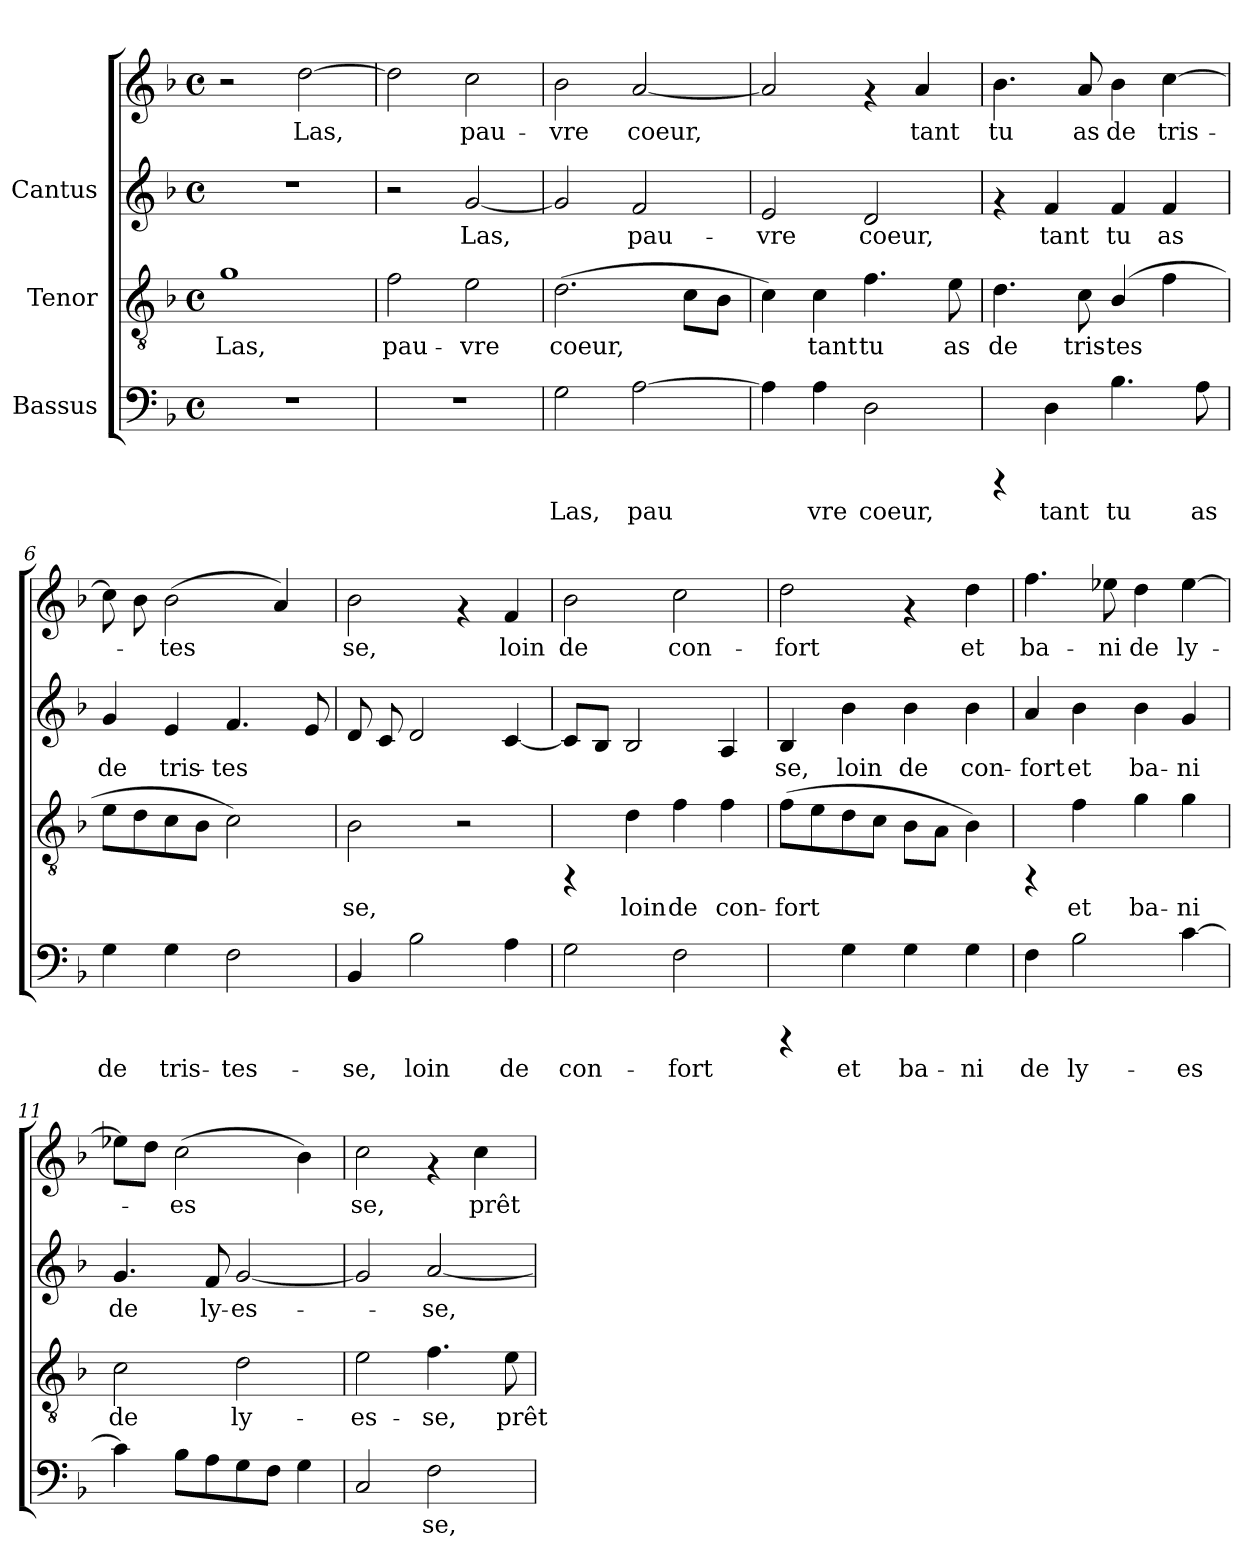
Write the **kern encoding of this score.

**kern	**text	**kern	**text	**kern	**text	**kern	**text
*part3	*part3	*part2	*part2	*part1	*part1	*part1	*part1
*staff4	*staff4	*staff3	*staff3	*staff2	*staff2	*staff1	*staff1
*I"Bassus	*	*I"Tenor	*	*I"Cantus	*	*	*
!!LO:PB:g=z
*stria5	*	*stria5	*	*stria5	*	*stria5	*
*clefF4	*	*clefGv2	*	*clefG2	*	*clefG2	*
*k[b-]	*	*k[b-]	*	*k[b-]	*	*k[b-]	*
*F:	*	*F:	*	*F:	*	*F:	*
*M4/4	*	*M4/4	*	*M4/4	*	*M4/4	*
*met(c)	*	*met(c)	*	*met(c)	*	*met(c)	*
*MM156	*	*MM156	*	*MM156	*	*MM156	*
=1	=1	=1	=1	=1	=1	=1	=1
!	!	!	!LO:LY:b:cj	!	!	!	!
1r	.	1g	Las,	1r	.	2r	.
!	!	!	!	!	!	!	!LO:LY:b:cj
.	.	.	.	.	.	[>2dd\	Las,
=2	=2	=2	=2	=2	=2	=2	=2
!	!	!	!LO:LY:b:cj	!	!	!	!LO:LY:b:cj
1r	.	2f\	pau-	2r	.	2dd\]	.
!	!	!	!LO:LY:b:cj	!	!LO:LY:b:cj	!	!LO:LY:b:cj
.	.	2e\	-vre	[<2g/	-Las,	2cc\	pau-
=3	=3	=3	=3	=3	=3	=3	=3
!	!LO:LY:b:cj	!	!LO:LY:b:cj	!	!LO:LY:b:cj	!	!LO:LY:b:cj
2G\	Las,	(>2.d\	coeur,	2g/]	.	2b-\	vre
!	!LO:LY:b:cj	!	!	!	!LO:LY:b:cj	!	!LO:LY:b:cj
[>2A\	pau-	.	.	2f/	pau-	[<2a/	coeur,
!	!	!	!LO:LY:b:cj	!	!	!	!
.	.	8c\L	.	.	.	.	.
!	!	!	!LO:LY:b:cj	!	!	!	!
.	.	8B-\J	.	.	.	.	.
=4	=4	=4	=4	=4	=4	=4	=4
!	!LO:LY:b:cj	!	!LO:LY:b:cj	!	!LO:LY:b:cj	!	!LO:LY:b:cj
4A\]	-	4c\)	.	2e/	vre	2a/]	-
!	!LO:LY:b:cj	!	!LO:LY:b:cj	!	!	!	!
4A\	vre	4c\	tant	.	.	.	.
!	!LO:LY:b:cj	!	!LO:LY:b:cj	!	!LO:LY:b:cj	!	!
2D\	coeur,	4.f\	tu	2d/	coeur,	4rf	.
!	!	!	!	!	!	!	!LO:LY:b:cj
.	.	.	.	.	.	4a/	tant
!	!	!	!LO:LY:b:cj	!	!	!	!
.	.	8e\	as	.	.	.	.
=5	=5	=5	=5	=5	=5	=5	=5
!	!	!	!LO:LY:b:cj	!	!	!	!LO:LY:b:cj
4rCCC	.	4.d\	de	4rf	.	4.b-\	tu
!	!LO:LY:b:cj	!	!	!	!LO:LY:b:cj	!	!
4D\	tant	.	.	4f/	-tant	.	.
!	!	!	!LO:LY:b:cj	!	!	!	!LO:LY:b:cj
.	.	8c\	tris-	.	.	8a/	as
!	!LO:LY:b:cj	!	!LO:LY:b:cj	!	!LO:LY:b:cj	!	!LO:LY:b:cj
4.B-\	tu	(<4B-/	-tes-	4f/	tu	4b-\	de
!	!	!	!LO:LY:b:cj	!	!LO:LY:b:cj	!	!LO:LY:b:cj
.	.	4f\	--	4f/	as	[>4cc\	tris-
!	!LO:LY:b:cj	!	!	!	!	!	!
8A\	as	.	.	.	.	.	.
!!LO:LB:g=z
=6	=6	=6	=6	=6	=6	=6	=6
!	!LO:LY:b:cj	!	!	!	!LO:LY:b:cj	!	!LO:LY:b:cj
4G\	de	8e\L	.	4g/	-de	8cc\]	.
!	!	!	!	!	!	!	!LO:LY:b:cj
.	.	8d\	.	.	.	8b-\	.
!	!LO:LY:b:cj	!	!	!	!LO:LY:b:cj	!	!LO:LY:b:cj
4G\	tris-	8c\	.	4e/	tris-	(>2b-\	tes-
.	.	8B-\J	.	.	.	.	.
!	!LO:LY:b:cj	!	!	!	!LO:LY:b:cj	!	!
2F\	-tes-	2c\)	.	4.f/	-tes-	.	.
!	!	!	!	!	!	!	!LO:LY:b:cj
.	.	.	.	.	.	4a/)	--
!	!	!	!	!	!LO:LY:b:cj	!	!
.	.	.	.	8e/	--	.	.
=7	=7	=7	=7	=7	=7	=7	=7
!	!LO:LY:b:cj	!	!LO:LY:b:cj	!	!	!	!LO:LY:b:cj
4BB-/	-se,	2B-\	-se,	8d/	.	2b-\	-se,
.	.	.	.	8c/	.	.	.
!	!LO:LY:b:cj	!	!	!	!	!	!
2B-\	loin	.	.	2d/	.	.	.
.	.	2r	.	.	.	4rf	.
!	!LO:LY:b:cj	!	!	!	!	!	!LO:LY:b:cj
4A\	de	.	.	[<4c/	.	4f/	loin
=8	=8	=8	=8	=8	=8	=8	=8
!	!LO:LY:b:cj	!	!	!	!	!	!LO:LY:b:cj
2G\	con-	4rFF	.	8c/L]	.	2b-\	de
.	.	.	.	8B-/J	.	.	.
!	!	!	!LO:LY:b:cj	!	!	!	!
.	.	4d\	loin	2B-/	.	.	.
!	!LO:LY:b:cj	!	!LO:LY:b:cj	!	!	!	!LO:LY:b:cj
2F\	-fort	4f\	de	.	.	2cc\	con-
!	!	!	!LO:LY:b:cj	!	!	!	!
.	.	4f\	con-	4A/	.	.	.
=9	=9	=9	=9	=9	=9	=9	=9
!	!	!	!LO:LY:b:cj	!	!LO:LY:b:cj	!	!LO:LY:b:cj
4rCCC	.	(>8f\L	-fort	4B-/	se,	2dd\	-fort
!	!	!	!LO:LY:b:cj	!	!	!	!
.	.	8e\	.	.	.	.	.
!	!LO:LY:b:cj	!	!LO:LY:b:cj	!	!LO:LY:b:cj	!	!
4G\	et	8d\	.	4b-\	loin	.	.
!	!	!	!LO:LY:b:cj	!	!	!	!
.	.	8c\J	.	.	.	.	.
!	!LO:LY:b:cj	!	!LO:LY:b:cj	!	!LO:LY:b:cj	!	!
4G\	ba-	8B-\L	.	4b-\	de	4rf	.
!	!	!	!LO:LY:b:cj	!	!	!	!
.	.	8A\J	.	.	.	.	.
!	!LO:LY:b:cj	!	!LO:LY:b:cj	!	!LO:LY:b:cj	!	!LO:LY:b:cj
4G\	-ni	4B-\)	.	4b-\	con-	4dd\	et
=10	=10	=10	=10	=10	=10	=10	=10
!	!LO:LY:b:cj	!	!	!	!LO:LY:b:cj	!	!LO:LY:b:cj
4F\	de	4rFF	.	4a/	-fort	4.ff\	-ba-
!	!LO:LY:b:cj	!	!LO:LY:b:cj	!	!LO:LY:b:cj	!	!
2B-\	ly-	4f\	et	4b-\	et	.	.
!	!	!	!	!	!	!	!LO:LY:b:cj
.	.	.	.	.	.	8ee-X\	-ni
!	!	!	!LO:LY:b:cj	!	!LO:LY:b:cj	!	!LO:LY:b:cj
.	.	4g\	ba-	4b-\	ba-	4dd\	de
!	!LO:LY:b:cj	!	!LO:LY:b:cj	!	!LO:LY:b:cj	!	!LO:LY:b:cj
[>4c\	-es-	4g\	-ni	4g/	-ni	[>4ee-\	ly-
!!LO:LB:g=z
=11	=11	=11	=11	=11	=11	=11	=11
!	!	!	!LO:LY:b:cj	!	!LO:LY:b:cj	!	!LO:LY:b:cj
4c\]	.	2c\	de	4.g/	-de	8ee-X\L]	.
!	!	!	!	!	!	!	!LO:LY:b:cj
.	.	.	.	.	.	8dd\J	.
!	!	!	!	!	!	!	!LO:LY:b:cj
8B-\L	.	.	.	.	.	(>2cc\	es-
!	!	!	!	!	!LO:LY:b:cj	!	!
8A\	.	.	.	8f/	ly-	.	.
!	!	!	!LO:LY:b:cj	!	!LO:LY:b:cj	!	!
8G\	.	2d\	ly-	[<2g/	-es-	.	.
8F\J	.	.	.	.	.	.	.
!	!	!	!	!	!	!	!LO:LY:b:cj
4G\	.	.	.	.	.	4b-\)	--
=12	=12	=12	=12	=12	=12	=12	=12
!	!LO:LY:b:cj	!	!LO:LY:b:cj	!	!LO:LY:b:cj	!	!LO:LY:b:cj
2C/	-	2e\	-es-	2g/]	.	2cc\	-se,
!	!LO:LY:b:cj	!	!LO:LY:b:cj	!	!LO:LY:b:cj	!	!
2F\	se,	4.f\	-se,	[<2a/	se,	4rf	.
!	!	!	!	!	!	!	!LO:LY:b:cj
.	.	.	.	.	.	4cc\	prêt
!	!	!	!LO:LY:b:cj	!	!	!	!
.	.	8e\	prêt	.	.	.	.
=	=	=	=	=	=	=	=
*-	*-	*-	*-	*-	*-	*-	*-
